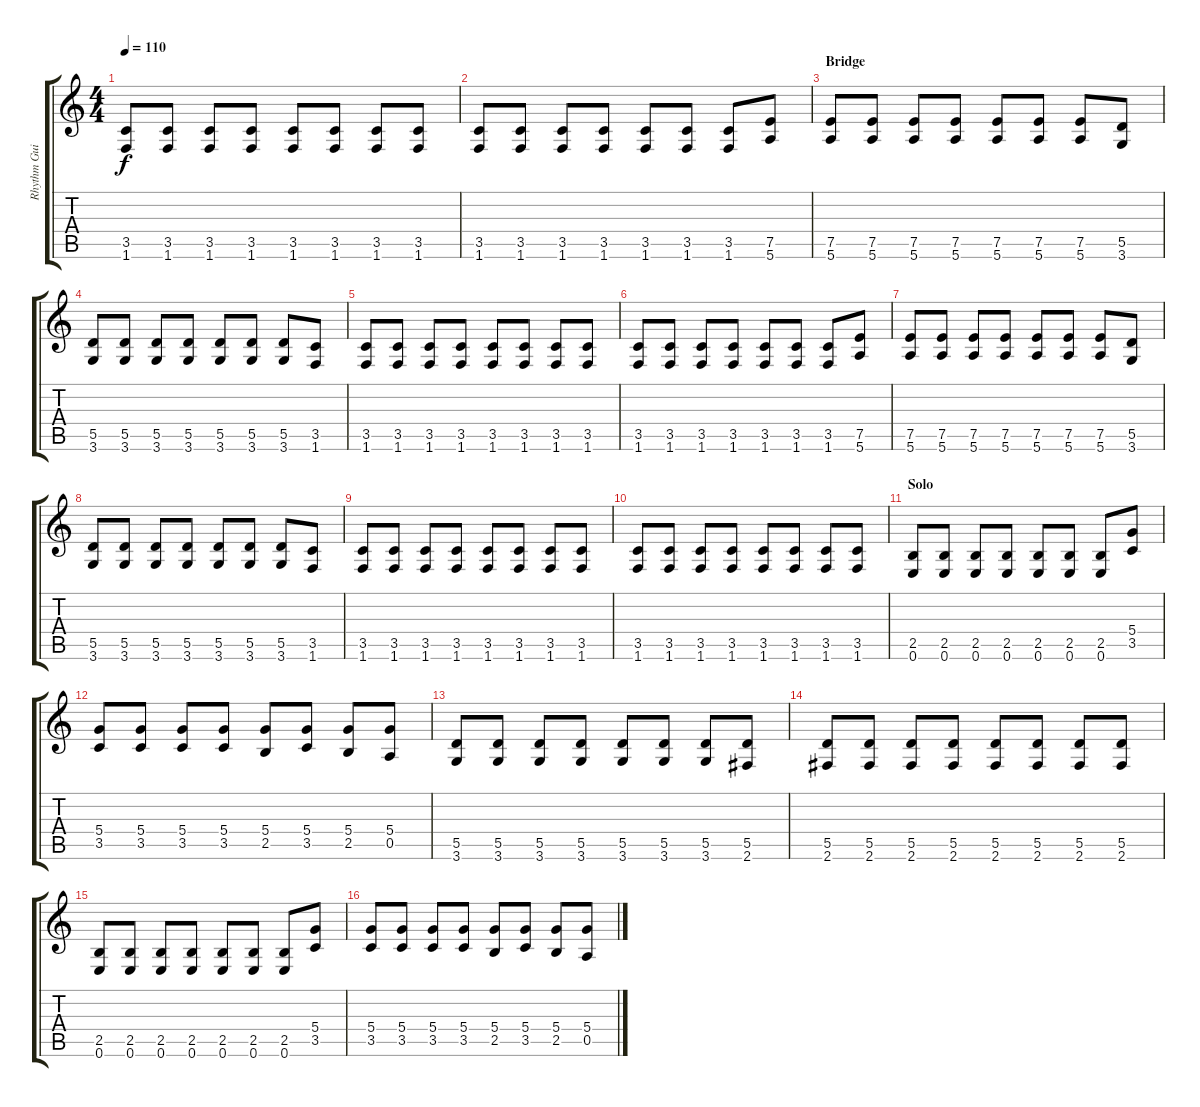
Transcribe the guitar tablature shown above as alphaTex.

\track ("Rhythm Guitar" "Rhythm Gui") {instrument distortionguitar}
\staff {score tabs}
\tuning (E4 B3 G3 D3 A2 E2) {hide}
\ts (4 4)
\tempo 110
\clef g2
\ks c
(3.5 1.6).8{dy f} (3.5 1.6).8 (3.5 1.6).8 (3.5 1.6).8 (3.5 1.6).8 (3.5 1.6).8 (3.5 1.6).8 (3.5 1.6).8 |
(3.5 1.6).8 (3.5 1.6).8 (3.5 1.6).8 (3.5 1.6).8 (3.5 1.6).8 (3.5 1.6).8 (3.5 1.6).8 (7.5 5.6).8 |
\section ("" "Bridge")
(7.5 5.6).8 (7.5 5.6).8 (7.5 5.6).8 (7.5 5.6).8 (7.5 5.6).8 (7.5 5.6).8 (7.5 5.6).8 (5.5 3.6).8 |
(5.5 3.6).8 (5.5 3.6).8 (5.5 3.6).8 (5.5 3.6).8 (5.5 3.6).8 (5.5 3.6).8 (5.5 3.6).8 (3.5 1.6).8 |
(3.5 1.6).8 (3.5 1.6).8 (3.5 1.6).8 (3.5 1.6).8 (3.5 1.6).8 (3.5 1.6).8 (3.5 1.6).8 (3.5 1.6).8 |
(3.5 1.6).8 (3.5 1.6).8 (3.5 1.6).8 (3.5 1.6).8 (3.5 1.6).8 (3.5 1.6).8 (3.5 1.6).8 (7.5 5.6).8 |
(7.5 5.6).8 (7.5 5.6).8 (7.5 5.6).8 (7.5 5.6).8 (7.5 5.6).8 (7.5 5.6).8 (7.5 5.6).8 (5.5 3.6).8 |
(5.5 3.6).8 (5.5 3.6).8 (5.5 3.6).8 (5.5 3.6).8 (5.5 3.6).8 (5.5 3.6).8 (5.5 3.6).8 (3.5 1.6).8 |
(3.5 1.6).8 (3.5 1.6).8 (3.5 1.6).8 (3.5 1.6).8 (3.5 1.6).8 (3.5 1.6).8 (3.5 1.6).8 (3.5 1.6).8 |
(3.5 1.6).8 (3.5 1.6).8 (3.5 1.6).8 (3.5 1.6).8 (3.5 1.6).8 (3.5 1.6).8 (3.5 1.6).8 (3.5 1.6).8 |
\section ("" "Solo")
(2.5 0.6).8 (2.5 0.6).8 (2.5 0.6).8 (2.5 0.6).8 (2.5 0.6).8 (2.5 0.6).8 (2.5 0.6).8 (5.4 3.5).8 |
(5.4 3.5).8 (5.4 3.5).8 (5.4 3.5).8 (5.4 3.5).8 (5.4 2.5).8 (5.4 3.5).8 (5.4 2.5).8 (5.4 0.5).8 |
(5.5 3.6).8 (5.5 3.6).8 (5.5 3.6).8 (5.5 3.6).8 (5.5 3.6).8 (5.5 3.6).8 (5.5 3.6).8 (5.5 2.6).8 |
(5.5 2.6).8 (5.5 2.6).8 (5.5 2.6).8 (5.5 2.6).8 (5.5 2.6).8 (5.5 2.6).8 (5.5 2.6).8 (5.5 2.6).8 |
(2.5 0.6).8 (2.5 0.6).8 (2.5 0.6).8 (2.5 0.6).8 (2.5 0.6).8 (2.5 0.6).8 (2.5 0.6).8 (5.4 3.5).8 |
(5.4 3.5).8 (5.4 3.5).8 (5.4 3.5).8 (5.4 3.5).8 (5.4 2.5).8 (5.4 3.5).8 (5.4 2.5).8 (5.4 0.5).8
